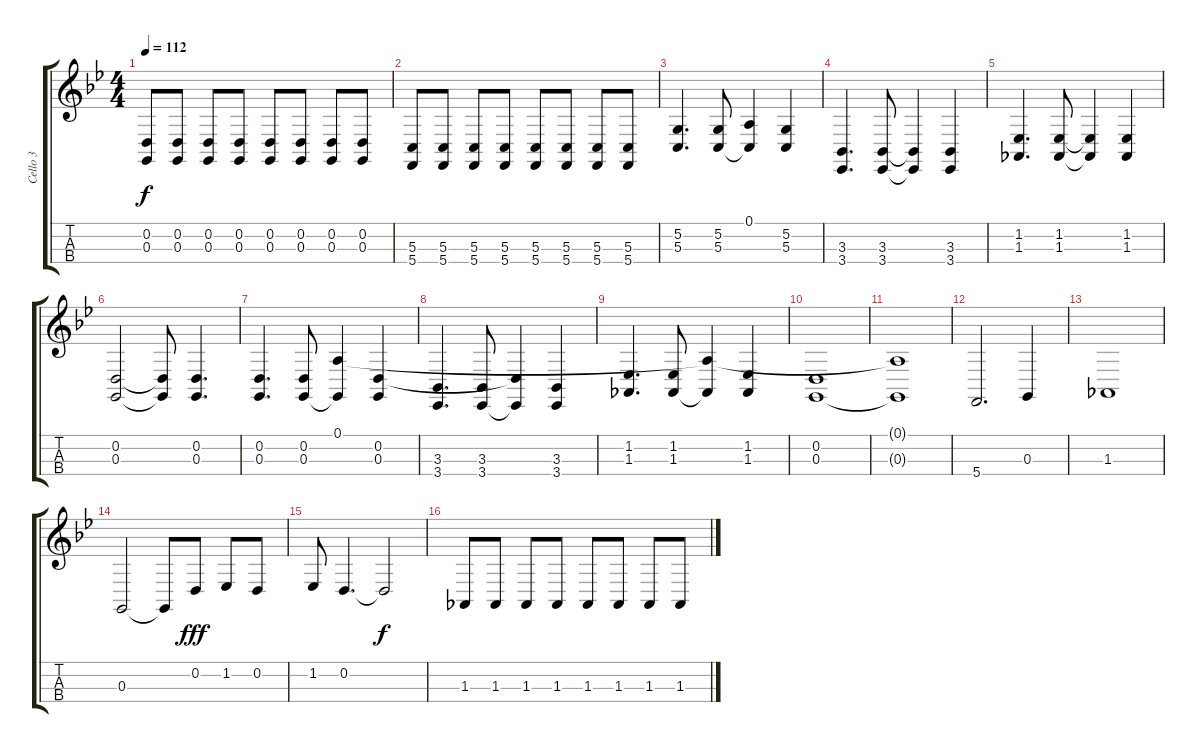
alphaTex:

\track ("Cello 3" "Cello 3") {instrument cello}
\staff {score tabs}
\tuning (A3 D3 G2 C2) {hide}
\ts (4 4)
\tempo 112
\clef g2
\ks bb
(0.2 0.3).8{dy f} (0.2 0.3).8 (0.2 0.3).8 (0.2 0.3).8 (0.2 0.3).8 (0.2 0.3).8 (0.2 0.3).8 (0.2 0.3).8 |
(5.3 5.4).8 (5.3 5.4).8 (5.3 5.4).8 (5.3 5.4).8 (5.3 5.4).8 (5.3 5.4).8 (5.3 5.4).8 (5.3 5.4).8 |
(5.2 5.3).4{d} (5.2 5.3).8 (0.1 5.3{t}).4 (5.2 5.3).4 |
(3.3 3.4).4{d} (3.3 3.4).8 (3.3{t} 3.4{t}).4 (3.3 3.4).4 |
(1.2 1.3).4{d} (1.2 1.3).8 (1.2{t} 1.3{t}).4 (1.2 1.3).4 |
(0.2 0.3).2 (0.2{t} 0.3{t}).8 (0.2 0.3).4{d} |
(0.2 0.3).4{d} (0.2 0.3).8 (0.1 0.3{t}).4 (0.2 0.3).4 |
(3.3 3.4).4{d} (3.3 3.4).8 (0.2{t} 3.4{t}).4 (3.3 3.4).4 |
(1.2 1.3).4{d} (1.2 1.3).8 (0.1{t} 1.3{t}).4 (1.2 1.3).4 |
(0.2 0.3).1 |
(0.1{t} 0.3{t}).1 |
5.4.2{d} 0.3.4 |
1.3.1 |
0.3.2 0.3{t}.8 0.2.8{dy fff} 1.2.8 0.2.8 |
1.2.8 0.2.4{d} 0.2{t}.2{dy f} |
1.3.8 1.3.8 1.3.8 1.3.8 1.3.8 1.3.8 1.3.8 1.3.8
